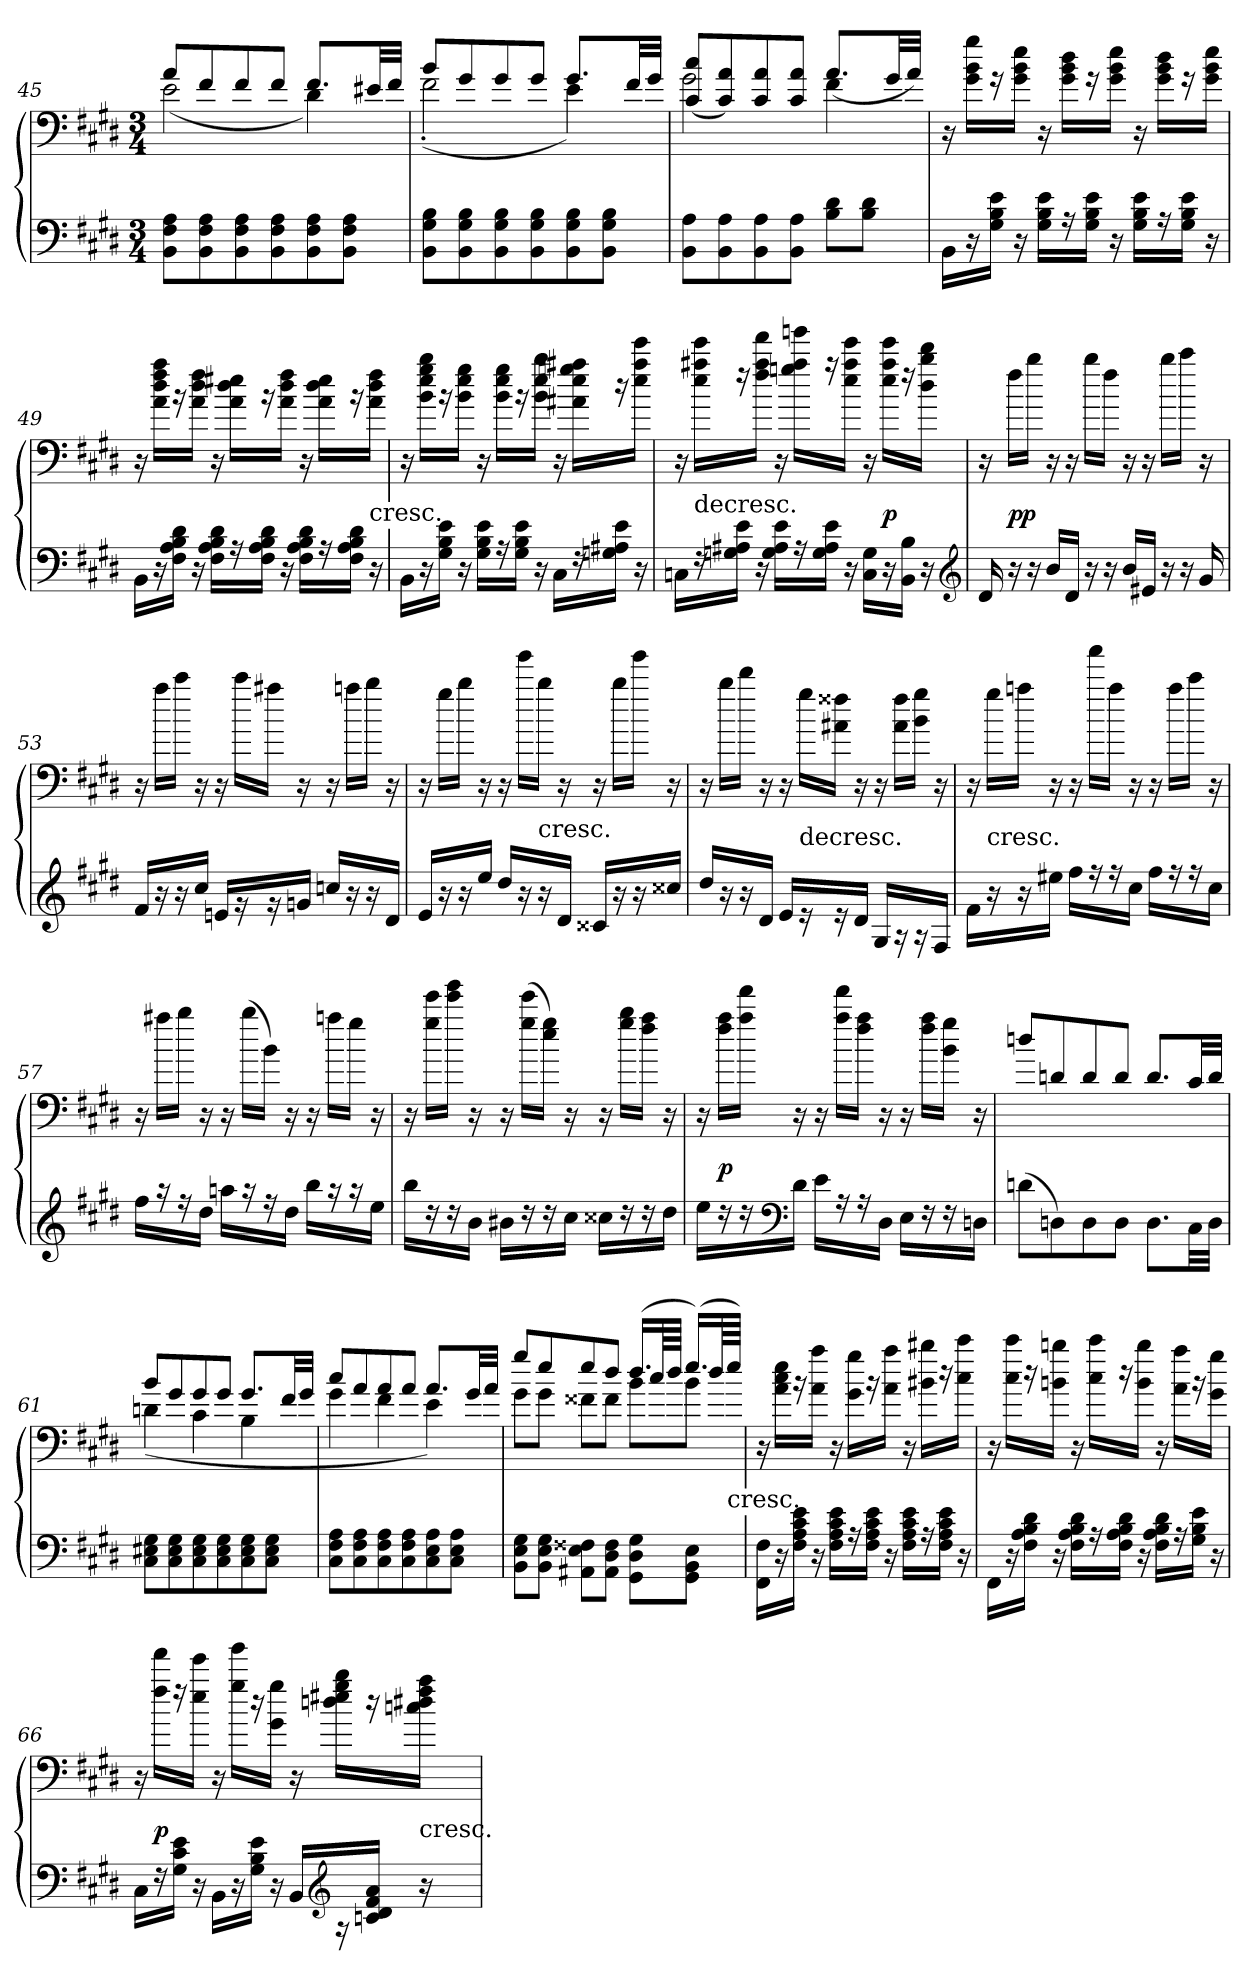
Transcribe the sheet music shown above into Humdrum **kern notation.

**kern	**kern	**dynam
*part1	*part1	*part1
*staff2	*staff1	*staff1/2
*clefF4	*clefF4	*
*k[f#c#g#d#]	*k[f#c#g#d#]	*
*E:	*E:	*
*M3/4	*M3/4	*
=45	=45	=45
*	*^	*
8BB\ 8F#\ 8A\L	8a/L	(2e\	.
8BB\ 8F#\ 8A\	8f#/	.	.
8BB\ 8F#\ 8A\	8f#/	.	.
8BB\ 8F#\ 8A\	8f#/J	.	.
8BB\ 8F#\ 8A\	8.f#/L	4d#\)	.
8BB\ 8F#\ 8A\J	.	.	.
.	32e#X/LL	.	.
.	32f#/JJJ	.	.
=46	=46	=46	=46
8BB\ 8G#\ 8B\L	8b/L	(2f#'\	.
8BB\ 8G#\ 8B\	8g#/	.	.
8BB\ 8G#\ 8B\	8g#/	.	.
8BB\ 8G#\ 8B\	8g#/J	.	.
8BB\ 8G#\ 8B\	8.g#/L	4e\)	.
8BB\ 8G#\ 8B\J	.	.	.
.	32f#/LL	.	.
.	32g#/JJJ	.	.
=47	=47	=47	=47
8BB\ 8A\L	2g#\	(8c#/ 8cc#/L	.
8BB\ 8A\	.	8c#/ 8a/)	.
8BB\ 8A\	.	8c#/ 8a/	.
8BB\ 8A\J	.	8c#/ 8a/J	.
8B\ 8d#\L	4f#\	(8.a/L	.
8B\ 8d#\J	.	.	.
.	.	32g#/LL	.
.	.	32a/JJJ)	.
*	*v	*v	*
=48	=48	=48
16BB\LL	16r	.
16r	16g#\ 16b\ 16gg#\LL	.
16G#\ 16B\ 16e\JJ	16r	.
16r	16g#\ 16b\ 16ee\JJ	.
16G#\ 16B\ 16e\LL	16r	.
16r	16g#\ 16b\ 16dd#\LL	.
16G#\ 16B\ 16e\JJ	16r	.
16r	16g#\ 16b\ 16ee\JJ	.
16G#\ 16B\ 16e\LL	16r	.
16r	16g#\ 16b\ 16dd#\LL	.
16G#\ 16B\ 16e\JJ	16r	.
16r	16g#\ 16b\ 16ee\JJ	.
=49	=49	=49
16BB\LL	16r	.
16r	16a\ 16dd#\ 16ff#\ 16aa\LL	.
16F#\ 16A\ 16B\ 16d#\JJ	16r	.
16r	16a\ 16dd#\ 16ff#\JJ	.
16F#\ 16A\ 16B\ 16d#\LL	16r	.
16r	16a\ 16dd#\ 16ee#X\LL	.
16F#\ 16A\ 16B\ 16d#\JJ	16r	.
16r	16a\ 16dd#\ 16ff#\JJ	.
16F#\ 16A\ 16B\ 16d#\LL	16r	.
16r	16a\ 16dd#\ 16ee#\LL	.
16F#\ 16A\ 16B\ 16d#\JJ	16r	.
!	!LO:TX:c:t=cresc.	!
16r	16a\ 16dd#\ 16ff#\JJ	.
=50	=50	=50
16BB\LL	16r	.
16r	16b\ 16ee\ 16gg#\ 16bb\LL	.
16G#\ 16B\ 16e\JJ	16r	.
16r	16b\ 16ee\ 16gg#\JJ	.
16G#\ 16B\ 16e\LL	16r	.
16r	16b\ 16ee\ 16gg#\LL	.
16G#\ 16B\ 16e\JJ	16r	.
16r	16b\ 16ee\ 16bb\JJ	.
16C#\LL	16r	.
16r	16a#X\ 16ee\ 16ggn\ 16aa#X\LL	.
16Gn\ 16A#X\ 16e\JJ	16r	.
16r	16ee\ 16aa#\ 16eee\JJ	.
=51	=51	=51
16Cn\LL	16r	.
!	!LO:TX:c:t=decresc.	!
16r	16ee\ 16aa#X\ 16eee\LL	.
16Gn\ 16A#X\ 16e\JJ	16r	.
16r	16ff#\ 16aa#\ 16fff#\JJ	.
16G\ 16A#\ 16e\LL	16r	.
16r	16ggn\ 16aa#\ 16gggn\LL	.
16G\ 16A#\ 16e\JJ	16r	.
16r	16ee\ 16aa#\ 16eee\JJ	.
16C\ 16G\LL	16r	.
16r	16ee\ 16aa#\ 16eee\LL	p
16BB\ 16B\JJ	16r	.
16r	16dd#\ 16bb\ 16ddd#\JJ	.
*clefG2	*	*
=52	=52	=52
16d#/	16r	.
16r	16ff#\LL	pp
16r	16bb\JJ	.
16b/LL	16r	.
16d#/JJ	16r	.
16r	16bb\LL	.
16r	16ff#\JJ	.
16b/LL	16r	.
16e#X/JJ	16r	.
16r	16bb\LL	.
16r	16ccc#\JJ	.
16g#/	16r	.
=53	=53	=53
16f#/LL	16r	.
16r	16aa\LL	.
16r	16ccc#\JJ	.
16cc#/JJ	16r	.
16en/LL	16r	.
16r	16ccc#\LL	.
16r	16aa#X\JJ	.
16gn/JJ	16r	.
16ccn/LL	16r	.
16r	16aan\LL	.
16r	16bb\JJ	.
16d#/JJ	16r	.
=54	=54	=54
16e/LL	16r	.
16r	16gg#\LL	.
16r	16bb\JJ	.
16ee/JJ	16r	.
16dd#/LL	16r	.
16r	16ggg#\LL	.
!	!LO:TX:c:t=cresc.	!
16r	16bb\JJ	.
16d#/JJ	16r	.
16c##X/LL	16r	.
16r	16bb\LL	.
16r	16ggg#\JJ	.
16cc##X/JJ	16r	.
=55	=55	=55
16dd#/LL	16r	.
16r	16bb\LL	.
16r	16ddd#\JJ	.
16d#/JJ	16r	.
16e/LL	16r	.
!	!LO:TX:c:t=decresc.	!
16r	16gg#\LL	.
16r	16a#X\ 16ff##X\JJ	.
16d#/JJ	16r	.
16G#/LL	16r	.
16r	16a#\ 16ff##\LL	.
16r	16b\ 16gg#\JJ	.
16F#/JJ	16r	.
=56	=56	=56
16f#\LL	16r	.
!	!LO:TX:c:t=cresc.	!
16r	16gg#\LL	.
16r	16aan\JJ	.
16ee#X\JJ	16r	.
16ff#\LL	16r	.
16r	16aaa\LL	.
16r	16aa\JJ	.
16cc#\JJ	16r	.
16ff#\LL	16r	.
16r	16aa\LL	.
16r	16ccc#\JJ	.
16cc#\JJ	16r	.
=57	=57	=57
16ff#\LL	16r	.
16r	16aa#X\LL	.
16r	16bb\JJ	.
16dd#\JJ	16r	.
16aan\LL	16r	.
16r	(16bb\LL	.
16r	16b\JJ)	.
16dd#\JJ	16r	.
16bb\LL	16r	.
16r	16aan\LL	.
16r	16gg#\JJ	.
16ee\JJ	16r	.
=58	=58	=58
16bb\LL	16r	.
16r	16gg#\ 16eee\LL	.
16r	16eee\ 16ggg#\JJ	.
16b\JJ	16r	.
16b#X\LL	16r	.
16r	(16gg#\ 16eee\LL	.
16r	16ee\ 16gg#\JJ)	.
16cc#\JJ	16r	.
16cc##X\LL	16r	.
16r	16gg#\ 16bb\LL	.
16r	16ff#\ 16aa\JJ	.
16dd#\JJ	16r	.
=59	=59	=59
16ee\LL	16r	.
16r	16ff#\ 16aa\LL	p
16r	16aa\ 16fff#\JJ	.
*clefF4	*	*
16d#\JJ	16r	.
16e\LL	16r	.
16r	16aa\ 16fff#\LL	.
16r	16ff#\ 16aa\JJ	.
16D#\JJ	16r	.
16E\LL	16r	.
16r	16ff#\ 16aa\LL	.
16r	16b\ 16gg#\JJ	.
16Dn\JJ	16r	.
=60	=60	=60
(8dn\L	8ddn/L	.
8Dn\)	8dn/	.
8D\	8d/	.
8D\J	8d/J	.
8.D\L	8.d/L	.
32C#\LL	32c#/LL	.
32D\JJJ	32d/JJJ	.
=61	=61	=61
*	*^	*
8C#\ 8E#X\ 8G#\L	8b/L	(4dn\	.
8C#\ 8E#\ 8G#\	8g#/	.	.
8C#\ 8E#\ 8G#\	8g#/	4c#\	.
8C#\ 8E#\ 8G#\	8g#/J	.	.
8C#\ 8E#\ 8G#\	8.g#/L	4B\	.
8C#\ 8E#\ 8G#\J	.	.	.
.	32f#/LL	.	.
.	32g#/JJJ	.	.
=62	=62	=62	=62
8C#\ 8F#\ 8A\L	8cc#/L	4g#\	.
8C#\ 8F#\ 8A\	8a/	.	.
8C#\ 8F#\ 8A\	8a/	4f#\	.
8C#\ 8F#\ 8A\	8a/J	.	.
8C#\ 8E\ 8A\	8.a/L	4e\)	.
8C#\ 8E\ 8A\J	.	.	.
.	32g#/LL	.	.
.	32a/JJJ	.	.
=63	=63	=63	=63
8BB\ 8E\ 8G#\L	8gg#/L	8g#\L	.
8BB\ 8E\ 8G#\J	8ee/	8g#\J	.
8AA#X\ 8E\ 8F##X\L	8ee/	8f##X\L	.
8AA#\ 8D#\ 8F##\J	8dd#/J	8f##\J	.
8GG#\ 8D#\ 8G#\L	(16.dd#/LL	8b\L	.
.	64cc#/LL	.	.
.	64dd#/JJJJ	.	.
8GG#\ 8BB\ 8E\J	(16.ee/LL)	8b\J	.
.	64dd#/LL	.	.
!	!LO:TX:c:t=cresc.	!	!
.	64ee/JJJJ)	.	.
*	*v	*v	*
=64	=64	=64
16FF#\ 16F#\LL	16r	.
16r	16a\ 16cc#\ 16ee\LL	.
16F#\ 16A\ 16c#\ 16e\JJ	16r	.
16r	16a\ 16aa\JJ	.
16F#\ 16A\ 16c#\ 16e\LL	16r	.
16r	16g#\ 16gg#\LL	.
16F#\ 16A\ 16c#\ 16e\JJ	16r	.
16r	16a\ 16aa\JJ	.
16F#\ 16A\ 16c#\ 16e\LL	16r	.
16r	16b#X\ 16bb#X\LL	.
16F#\ 16A\ 16c#\ 16e\JJ	16r	.
16r	16cc#\ 16ccc#\JJ	.
=65	=65	=65
16FF#\LL	16r	.
16r	16cc#\ 16ccc#\LL	.
16F#\ 16A\ 16B\ 16d#\JJ	16r	.
16r	16bn\ 16bbn\JJ	.
16F#\ 16A\ 16B\ 16d#\LL	16r	.
16r	16cc#\ 16ccc#\LL	.
16F#\ 16A\ 16B\ 16d#\JJ	16r	.
16r	16b\ 16bb\JJ	.
16F#\ 16A\ 16B\ 16d#\LL	16r	.
16r	16a\ 16aa\LL	.
16G#\ 16B\ 16e\JJ	16r	.
16r	16g#\ 16gg#\JJ	.
=66	=66	=66
16C#\LL	16r	.
16r	16ff#\ 16fff#\LL	p
16G#\ 16c#\ 16e\JJ	16r	.
16r	16ee\ 16eee\JJ	.
16BB\LL	16r	.
16r	16gg#\ 16ggg#\LL	.
16G#\ 16B\ 16e\JJ	16r	.
16r	16g#\ 16gg#\JJ	.
16BB/LL	16r	.
*clefG2	*	*
16r	16ddn\ 16ee#X\ 16gg#\ 16bb\LL	.
16cn/ 16d#/ 16f#/ 16a/JJ	16r	.
!	!LO:TX:c:t=cresc.	!
16r	16ccn\ 16dd#X\ 16ff#\ 16aa\JJ	.
=	=	=
*-	*-	*-
